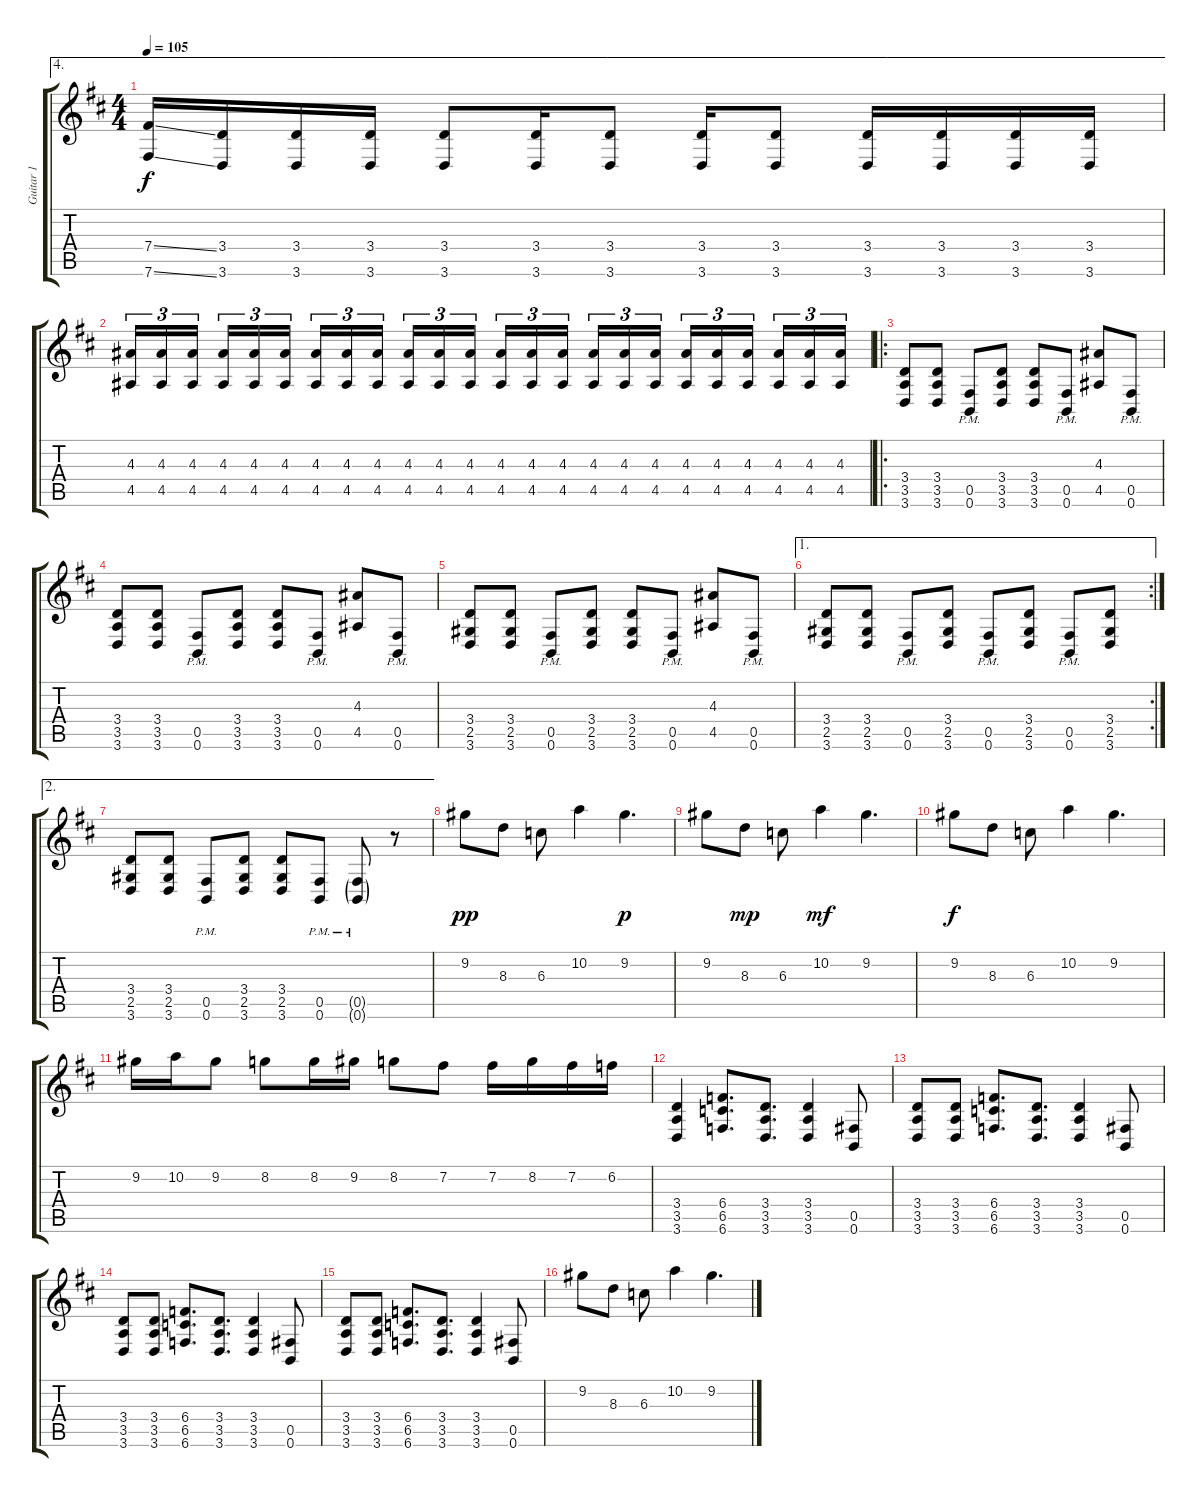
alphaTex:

\track ("Guitar 1" "Guitar 1") {instrument distortionguitar}
\staff {score tabs}
\tuning (Eb4 B3 Gb3 B2 Gb2 B1) {hide}
\ae 4
\ts (4 4)
\tempo 105
\clef g2
\ks bminor
(7.4{ss} 7.6{ss}).16{dy f} (3.4 3.6).16 (3.4 3.6).16 (3.4 3.6).16 (3.4 3.6).8 (3.4 3.6).16 (3.4 3.6).8 (3.4 3.6).16 (3.4 3.6).8 (3.4 3.6).16 (3.4 3.6).16 (3.4 3.6).16 (3.4 3.6).16 |
(4.3 4.5).16{tu (3 2)} (4.3 4.5).16{tu (3 2)} (4.3 4.5).16{tu (3 2) beam splitsecondary} (4.3 4.5).16{tu (3 2)} (4.3 4.5).16{tu (3 2)} (4.3 4.5).16{tu (3 2)} (4.3 4.5).16{tu (3 2)} (4.3 4.5).16{tu (3 2)} (4.3 4.5).16{tu (3 2) beam splitsecondary} (4.3 4.5).16{tu (3 2)} (4.3 4.5).16{tu (3 2)} (4.3 4.5).16{tu (3 2)} (4.3 4.5).16{tu (3 2)} (4.3 4.5).16{tu (3 2)} (4.3 4.5).16{tu (3 2) beam splitsecondary} (4.3 4.5).16{tu (3 2)} (4.3 4.5).16{tu (3 2)} (4.3 4.5).16{tu (3 2)} (4.3 4.5).16{tu (3 2)} (4.3 4.5).16{tu (3 2)} (4.3 4.5).16{tu (3 2) beam splitsecondary} (4.3 4.5).16{tu (3 2)} (4.3 4.5).16{tu (3 2)} (4.3 4.5).16{tu (3 2)} |
\ro
(3.4 3.5 3.6).8 (3.4 3.5 3.6).8 (0.5{pm} 0.6{pm}).8 (3.4 3.5 3.6).8 (3.4 3.5 3.6).8 (0.5{pm} 0.6{pm}).8 (4.3 4.5).8 (0.5{pm} 0.6{pm}).8 |
(3.4 3.5 3.6).8 (3.4 3.5 3.6).8 (0.5{pm} 0.6{pm}).8 (3.4 3.5 3.6).8 (3.4 3.5 3.6).8 (0.5{pm} 0.6{pm}).8 (4.3 4.5).8 (0.5{pm} 0.6{pm}).8 |
(3.4 2.5 3.6).8 (3.4 2.5 3.6).8 (0.5{pm} 0.6{pm}).8 (3.4 2.5 3.6).8 (3.4 2.5 3.6).8 (0.5{pm} 0.6{pm}).8 (4.3 4.5).8 (0.5{pm} 0.6{pm}).8 |
\ae 1
\rc 2
(3.4 2.5 3.6).8 (3.4 2.5 3.6).8 (0.5{pm} 0.6{pm}).8 (3.4 2.5 3.6).8 (0.5{pm} 0.6{pm}).8 (3.4 2.5 3.6).8 (0.5{pm} 0.6{pm}).8 (3.4 2.5 3.6).8 |
\ae 2
(3.4 2.5 3.6).8 (3.4 2.5 3.6).8 (0.5{pm} 0.6{pm}).8 (3.4 2.5 3.6).8 (3.4 2.5 3.6).8 (0.5{pm} 0.6{pm}).8 (0.5{g pm} 0.6{g pm}).8 r.8 |
9.2.8{dy pp} 8.3.8 6.3.8 10.2.4 9.2.4{d dy p} |
9.2.8 8.3.8{dy mp} 6.3.8 10.2.4{dy mf} 9.2.4{d} |
9.2.8{dy f} 8.3.8 6.3.8 10.2.4 9.2.4{d} |
9.2.16 10.2.16 9.2.8 8.2.8 8.2.16 9.2.16 8.2.8 7.2.8 7.2.16 8.2.16 7.2.16 6.2.16 |
(3.4 3.5 3.6).4 (6.4 6.5 6.6).8{d} (3.4 3.5 3.6).8{d} (3.4 3.5 3.6).4 (0.5 0.6).8 |
(3.4 3.5 3.6).8 (3.4 3.5 3.6).8 (6.4 6.5 6.6).8{d} (3.4 3.5 3.6).8{d} (3.4 3.5 3.6).4 (0.5 0.6).8 |
(3.4 3.5 3.6).8 (3.4 3.5 3.6).8 (6.4 6.5 6.6).8{d} (3.4 3.5 3.6).8{d} (3.4 3.5 3.6).4 (0.5 0.6).8 |
(3.4 3.5 3.6).8 (3.4 3.5 3.6).8 (6.4 6.5 6.6).8{d} (3.4 3.5 3.6).8{d} (3.4 3.5 3.6).4 (0.5 0.6).8 |
9.2.8 8.3.8 6.3.8 10.2.4 9.2.4{d}
